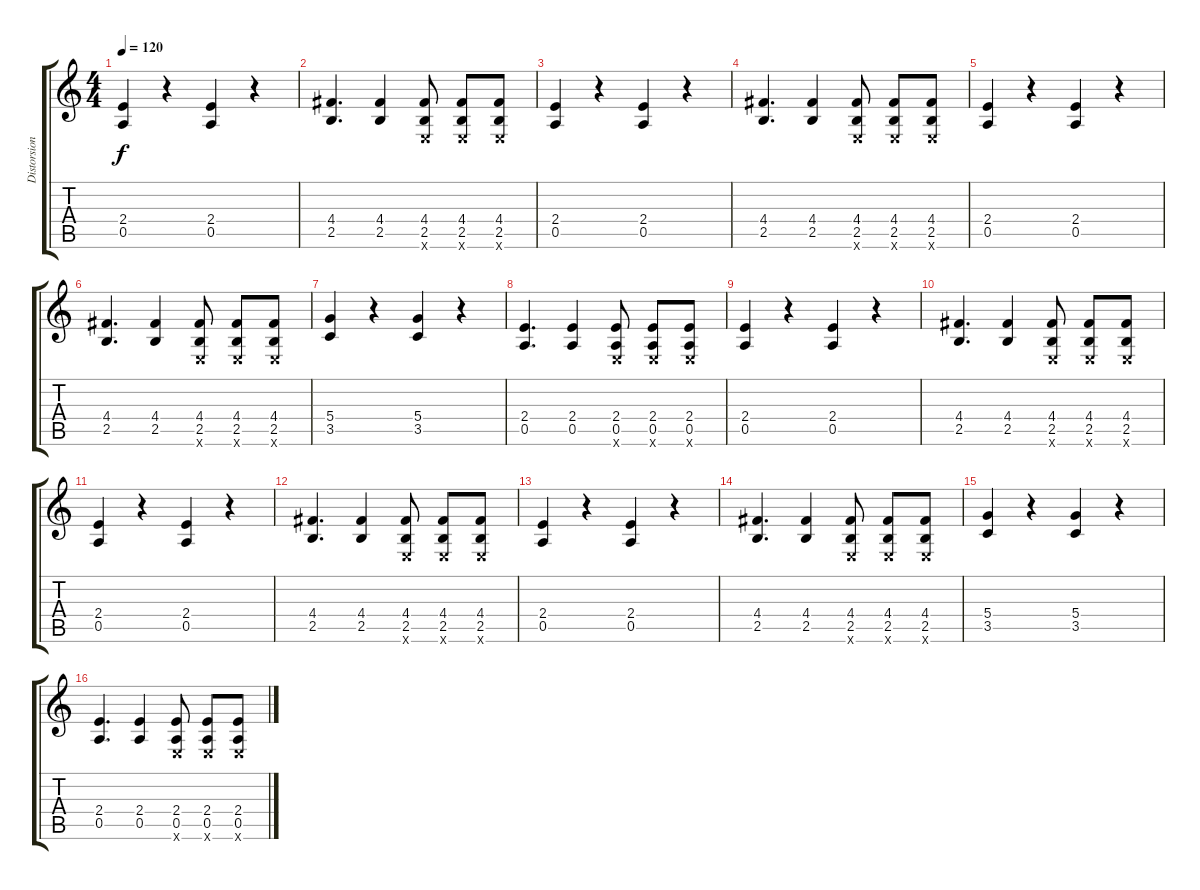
\track ("Distorsion'as" "Distorsion") {instrument distortionguitar}
\staff {score tabs}
\tuning (E4 B3 G3 D3 A2 E2) {hide}
\ts (4 4)
\tempo 120
\clef g2
\ks c
(2.4 0.5).4{dy f} r.4 (2.4 0.5).4 r.4 |
(4.4 2.5).4{d} (4.4 2.5).4 (4.4 2.5 0.6{x}).8 (4.4 2.5 0.6{x}).8 (4.4 2.5 0.6{x}).8 |
(2.4 0.5).4 r.4 (2.4 0.5).4 r.4 |
(4.4 2.5).4{d} (4.4 2.5).4 (4.4 2.5 0.6{x}).8 (4.4 2.5 0.6{x}).8 (4.4 2.5 0.6{x}).8 |
(2.4 0.5).4 r.4 (2.4 0.5).4 r.4 |
(4.4 2.5).4{d} (4.4 2.5).4 (4.4 2.5 0.6{x}).8 (4.4 2.5 0.6{x}).8 (4.4 2.5 0.6{x}).8 |
(5.4 3.5).4 r.4 (5.4 3.5).4 r.4 |
(2.4 0.5).4{d} (2.4 0.5).4 (2.4 0.5 0.6{x}).8 (2.4 0.5 0.6{x}).8 (2.4 0.5 0.6{x}).8 |
(2.4 0.5).4 r.4 (2.4 0.5).4 r.4 |
(4.4 2.5).4{d} (4.4 2.5).4 (4.4 2.5 0.6{x}).8 (4.4 2.5 0.6{x}).8 (4.4 2.5 0.6{x}).8 |
(2.4 0.5).4 r.4 (2.4 0.5).4 r.4 |
(4.4 2.5).4{d} (4.4 2.5).4 (4.4 2.5 0.6{x}).8 (4.4 2.5 0.6{x}).8 (4.4 2.5 0.6{x}).8 |
(2.4 0.5).4 r.4 (2.4 0.5).4 r.4 |
(4.4 2.5).4{d} (4.4 2.5).4 (4.4 2.5 0.6{x}).8 (4.4 2.5 0.6{x}).8 (4.4 2.5 0.6{x}).8 |
(5.4 3.5).4 r.4 (5.4 3.5).4 r.4 |
(2.4 0.5).4{d} (2.4 0.5).4 (2.4 0.5 0.6{x}).8 (2.4 0.5 0.6{x}).8 (2.4 0.5 0.6{x}).8
